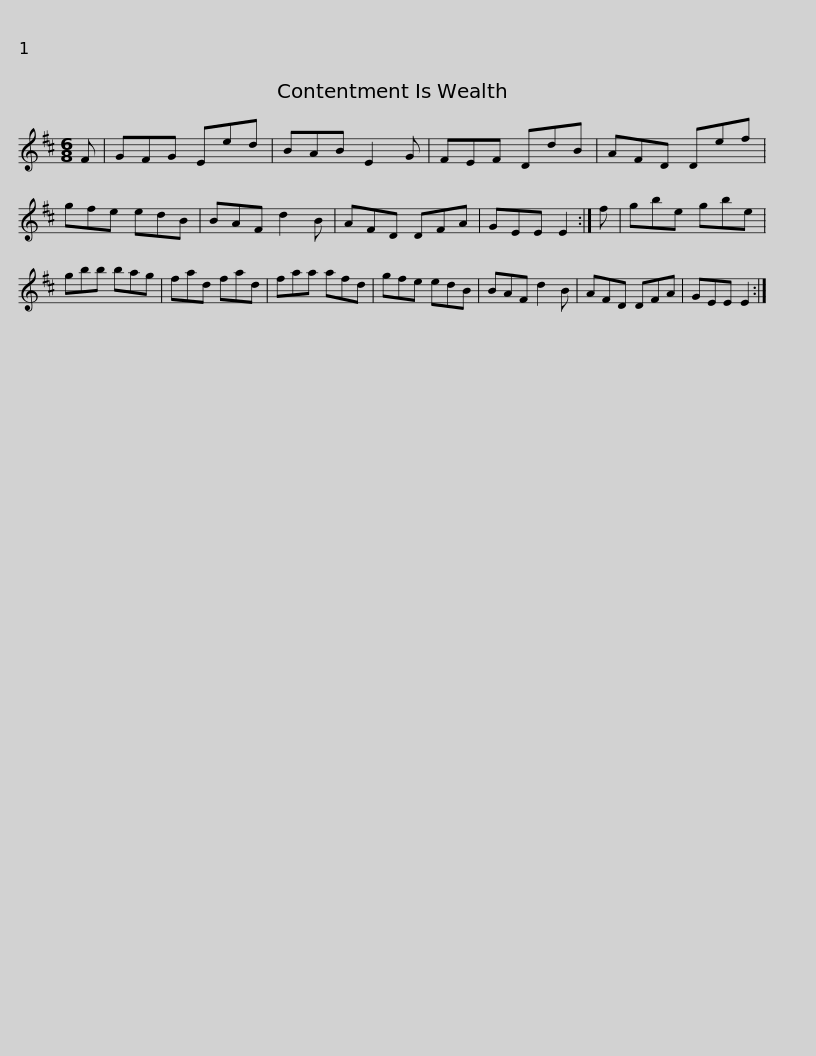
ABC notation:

X:1
L:1/8
M:6/8
I:linebreak $
K:D
V:1 treble
V:1
 F | GFG Eed | BAB E2 G | FEF DdB | AFD Def | %5
 gfe edB | BAF d2 B | AFD DFA |$ GEE E2 :| f | %10
 gbe gbe | gbb bag | fad fad | faa afd | gfe edB | %15
 BAF d2 B |$ AFD DFA | GEE E2 :| %18
